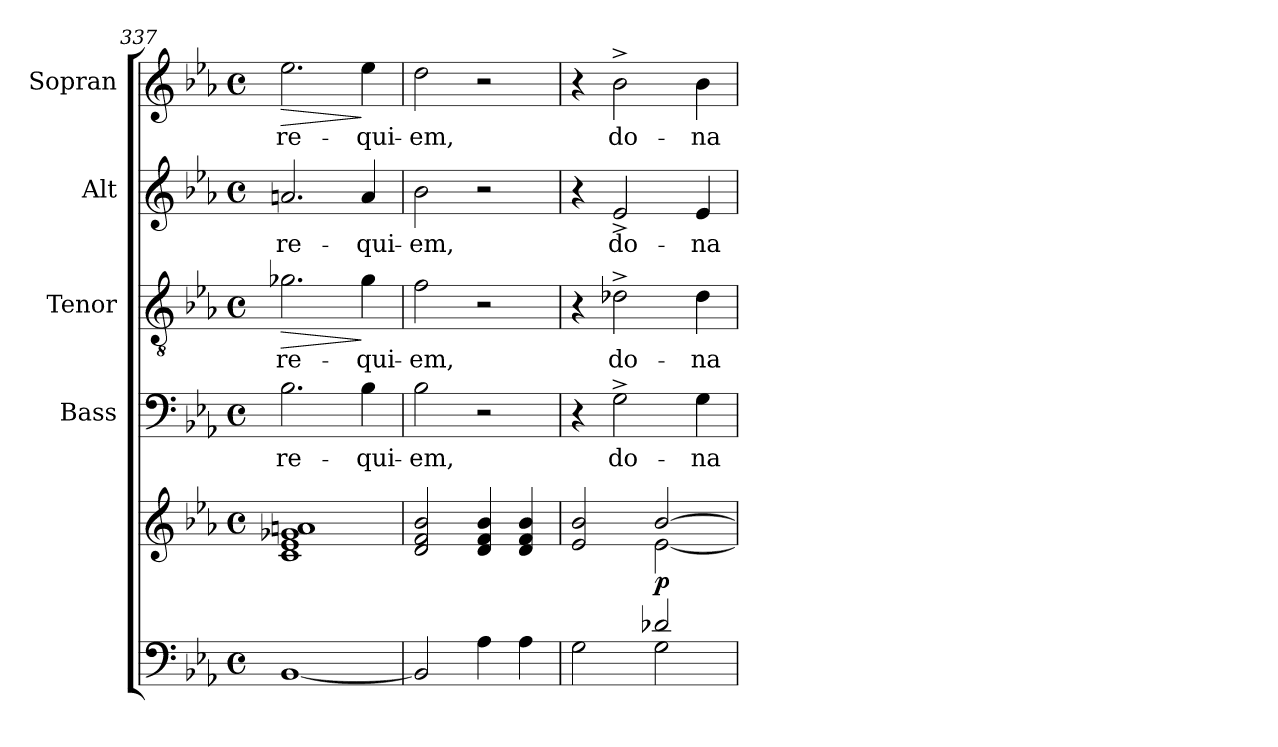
**kern	**kern	**dynam	**kern	**text	**kern	**text	**dynam	**kern	**text	**kern	**text	**dynam
*part5	*part5	*part5	*part4	*part4	*part3	*part3	*part3	*part2	*part2	*part1	*part1	*part1
*staff6	*staff5	*staff5/6	*staff4	*staff4	*staff3	*staff3	*staff3	*staff2	*staff2	*staff1	*staff1	*staff1
*	*	*	*I"Bass	*	*I"Tenor	*	*	*I"Alt	*	*I"Sopran	*	*
*	*	*	*I'B.	*	*I'T.	*	*	*I'A.	*	*I'S.	*	*
!!LO:LB:g=z
*clefF4	*clefG2	*	*clefF4	*	*clefGv2	*	*	*clefG2	*	*clefG2	*	*
*k[b-e-a-]	*k[b-e-a-]	*	*k[b-e-a-]	*	*k[b-e-a-]	*	*	*k[b-e-a-]	*	*k[b-e-a-]	*	*
*E-:	*E-:	*	*E-:	*	*E-:	*	*	*E-:	*	*E-:	*	*
*M4/4	*M4/4	*	*M4/4	*	*M4/4	*	*	*M4/4	*	*M4/4	*	*
*met(c)	*met(c)	*	*met(c)	*	*met(c)	*	*	*met(c)	*	*met(c)	*	*
=337	=337	=337	=337	=337	=337	=337	=337	=337	=337	=337	=337	=337
!	!	!	!	!LO:LY:b	!	!LO:LY:b	!LO:HP:b	!	!LO:LY:b	!	!LO:LY:b	!LO:HP:b
[1BB-	1c 1e- 1g-X 1an	.	2.B-\	re-	2.g-X\	re-	>	2.an/	re-	2.ee-\	re-	>
!	!	!	!	!LO:LY:b	!	!LO:LY:b	!	!	!LO:LY:b	!	!LO:LY:b	!
.	.	.	4B-\	-qui-	4g-\	-qui-	]	4a/	-qui-	4ee-\	-qui-	]
=338	=338	=338	=338	=338	=338	=338	=338	=338	=338	=338	=338	=338
!	!	!	!	!LO:LY:b	!	!LO:LY:b	!	!	!LO:LY:b	!	!LO:LY:b	!
2BB-/]	2d/ 2f/ 2b-/	.	2B-\	-em,	2f\	-em,	.	2b-\	-em,	2dd\	-em,	.
4A-\	4d/ 4f/ 4b-/	.	2r	.	2r	.	.	2r	.	2r	.	.
4A-\	4d/ 4f/ 4b-/	.	.	.	.	.	.	.	.	.	.	.
=339	=339	=339	=339	=339	=339	=339	=339	=339	=339	=339	=339	=339
*^	*^	*	*	*	*	*	*	*	*	*	*	*
2ryy	2G\	2e-/ 2b-/	2ryy	.	4r	.	4r	.	.	4r	.	4r	.	.
!	!	!	!	!	!	!LO:LY:b	!	!LO:LY:b	!	!	!LO:LY:b	!	!LO:LY:b	!
.	.	.	.	.	2G^>\	do-	2d-X^>\	do-	.	2e-^>/	do-	2b-^>\	do-	.
!	!	!	!	!LO:DY:b	!	!	!	!	!	!	!	!	!	!
2d-X/	2G\	[>2b-/	[<2e-\	p	.	.	.	.	.	.	.	.	.	.
!	!	!	!	!	!	!LO:LY:b	!	!LO:LY:b	!	!	!LO:LY:b	!	!LO:LY:b	!
.	.	.	.	.	4G\	-na	4d-\	-na	.	4e-/	-na	4b-\	-na	.
*v	*v	*	*	*	*	*	*	*	*	*	*	*	*	*
*	*v	*v	*	*	*	*	*	*	*	*	*	*	*
=	=	=	=	=	=	=	=	=	=	=	=	=
*-	*-	*-	*-	*-	*-	*-	*-	*-	*-	*-	*-	*-
